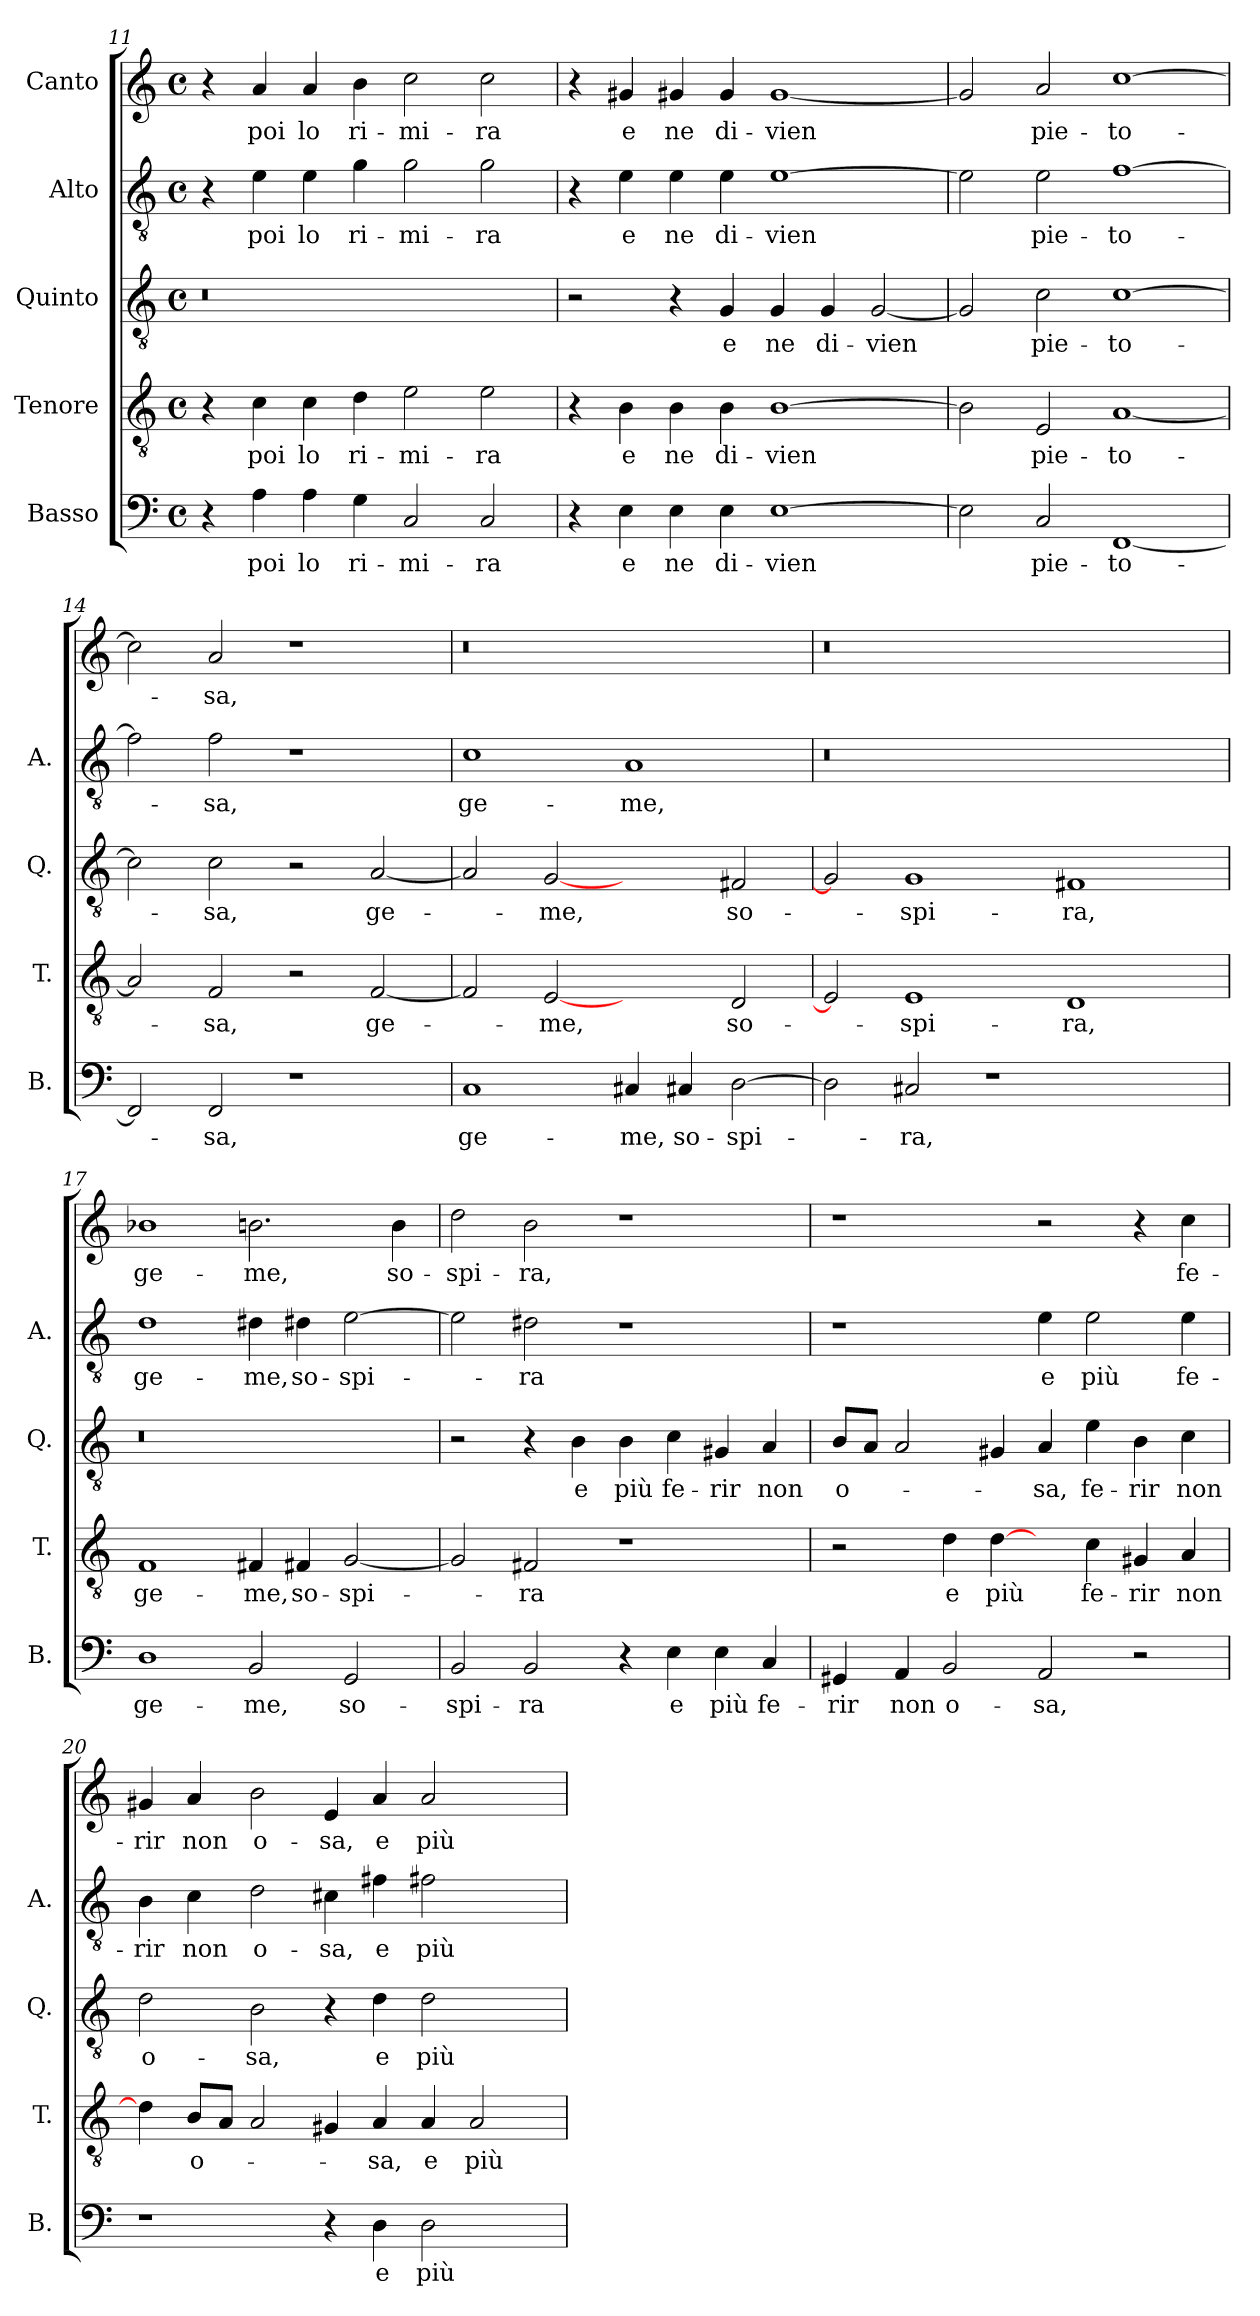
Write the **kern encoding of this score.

**kern	**text	**kern	**text	**kern	**text	**kern	**text	**kern	**text
*part5	*part5	*part4	*part4	*part3	*part3	*part2	*part2	*part1	*part1
*staff5	*staff5	*staff4	*staff4	*staff3	*staff3	*staff2	*staff2	*staff1	*staff1
*I"Basso	*	*I"Tenore	*	*I"Quinto	*	*I"Alto	*	*I"Canto	*
*I'B.	*	*I'T.	*	*I'Q.	*	*I'A.	*	*	*
*clefF4	*	*clefGv2	*	*clefGv2	*	*clefGv2	*	*clefG2	*
*k[]	*	*k[]	*	*k[]	*	*k[]	*	*k[]	*
*a:	*	*a:	*	*a:	*	*a:	*	*a:	*
*M4/4	*	*M4/4	*	*M4/4	*	*M4/4	*	*M4/4	*
*met(c)	*	*met(c)	*	*met(c)	*	*met(c)	*	*met(c)	*
=11	=11	=11	=11	=11	=11	=11	=11	=11	=11
!	!	!	!	!LO:N:vis=0	!	!	!	!	!
4r	.	4r	.	1r	.	4r	.	4r	.
4A\	poi	4c\	poi	.	.	4e\	poi	4a/	poi
4A\	lo	4c\	lo	.	.	4e\	lo	4a/	lo
4G\	ri-	4d\	ri-	.	.	4g\	ri-	4b\	ri-
2C/	-mi-	2e\	-mi-	1ryy	.	2g\	-mi-	2cc\	-mi-
2C/	-ra	2e\	-ra	.	.	2g\	-ra	2cc\	-ra
=12	=12	=12	=12	=12	=12	=12	=12	=12	=12
4r	.	4r	.	2r	.	4r	.	4r	.
4E\	e	4B\	e	.	.	4e\	e	4g#X/	e
4E\	ne	4B\	ne	4r	.	4e\	ne	4g#X/	ne
4E\	di-	4B\	di-	4G/	e	4e\	di-	4g#/	di-
[1E\	-vien	[1B\	-vien	4G/	ne	[1e\	-vien	[1g#/	-vien
.	.	.	.	4G/	di-	.	.	.	.
.	.	.	.	[2G/	-vien	.	.	.	.
=13	=13	=13	=13	=13	=13	=13	=13	=13	=13
2E\]	.	2B\]	.	2G/]	.	2e\]	.	2g#/]	.
2C/	pie-	2E/	pie-	2c\	pie-	2e\	pie-	2a/	pie-
[1FF/	-to-	[1A/	-to-	[1c\	-to-	[1f\	-to-	[1cc\	-to-
=14	=14	=14	=14	=14	=14	=14	=14	=14	=14
2FF/]	.	2A/]	.	2c\]	.	2f\]	.	2cc\]	.
2FF/	-sa,	2F/	-sa,	2c\	-sa,	2f\	-sa,	2a/	-sa,
1r	.	2r	.	2r	.	1r	.	1r	.
.	.	[2F/	ge-	[2A/	ge-	.	.	.	.
=15	=15	=15	=15	=15	=15	=15	=15	=15	=15
!	!	!	!	!	!	!	!	!LO:N:vis=0	!
1C/	ge-	2F/]	.	2A/]	.	1c\	ge-	1r	.
.	.	[2E/	-me,	[2G/	-me,	.	.	.	.
4C#X/	-me,	2ryy	.	2ryy	.	1A/	-me,	1ryy	.
4C#X/	so-	.	.	.	.	.	.	.	.
[2D\	-spi-	2D/	so-	2F#X/	so-	.	.	.	.
=16	=16	=16	=16	=16	=16	=16	=16	=16	=16
!	!	!	!	!	!	!LO:N:vis=0	!	!LO:N:vis=0	!
2D\]	.	2E/]	.	2G/]	.	1r	.	1r	.
2C#X/	-ra,	1E/	-spi-	1G/	-spi-	.	.	.	.
1r	.	.	.	.	.	1ryy	.	1ryy	.
.	.	1D/	-ra,	1F#X/	-ra,	.	.	.	.
2ryy	.	.	.	.	.	2ryy	.	2ryy	.
=17	=17	=17	=17	=17	=17	=17	=17	=17	=17
!	!	!	!	!LO:N:vis=0	!	!	!	!	!
1D\	ge-	1F/	ge-	1r	.	1d\	ge-	1b-X\	ge-
2BB/	-me,	4F#X/	-me,	1ryy	.	4d#X\	-me,	2.bn\	-me,
.	.	4F#X/	so-	.	.	4d#X\	so-	.	.
2GG/	so-	[2G/	-spi-	.	.	[2e\	-spi-	.	.
.	.	.	.	.	.	.	.	4b\	so-
=18	=18	=18	=18	=18	=18	=18	=18	=18	=18
2BB/	-spi-	2G/]	.	2r	.	2e\]	.	2dd\	-spi-
2BB/	-ra	2F#X/	-ra	4r	.	2d#X\	-ra	2b\	-ra,
.	.	.	.	4B\	e	.	.	.	.
4r	.	1r	.	4B\	più	1r	.	1r	.
4E\	e	.	.	4c\	fe-	.	.	.	.
4E\	più	.	.	4G#X/	-rir	.	.	.	.
4C/	fe-	.	.	4A/	non	.	.	.	.
=19	=19	=19	=19	=19	=19	=19	=19	=19	=19
4GG#X/	-rir	2r	.	8B/L	o-	1r	.	1r	.
.	.	.	.	8A/J	.	.	.	.	.
4AA/	non	.	.	2A/	.	.	.	.	.
2BB/	o-	4d\	e	.	.	.	.	.	.
.	.	[4d\	più	4G#X/	.	.	.	.	.
2AA/	-sa,	4ryy	.	4A/	-sa,	4e\	e	2r	.
.	.	4c\	fe-	4e\	fe-	2e\	più	.	.
2r	.	4G#X/	-rir	4B\	-rir	.	.	4r	.
.	.	4A/	non	4c\	non	4e\	fe-	4cc\	fe-
=20	=20	=20	=20	=20	=20	=20	=20	=20	=20
1r	.	4d\]	.	2d\	o-	4B\	-rir	4g#X/	-rir
.	.	8B/L	o-	.	.	4c\	non	4a/	non
.	.	8A/J	.	.	.	.	.	.	.
.	.	2A/	.	2B\	-sa,	2d\	o-	2b\	o-
4r	.	4G#X/	.	4r	.	4c#X\	-sa,	4e/	-sa,
4D\	e	4A/	-sa,	4d\	e	4f#X\	e	4a/	e
2D\	più	4A/	e	2d\	più	2f#X\	più	2a/	più
.	.	2A/	più	.	.	.	.	.	.
4ryy	.	.	.	4ryy	.	4ryy	.	4ryy	.
=	=	=	=	=	=	=	=	=	=
*-	*-	*-	*-	*-	*-	*-	*-	*-	*-
